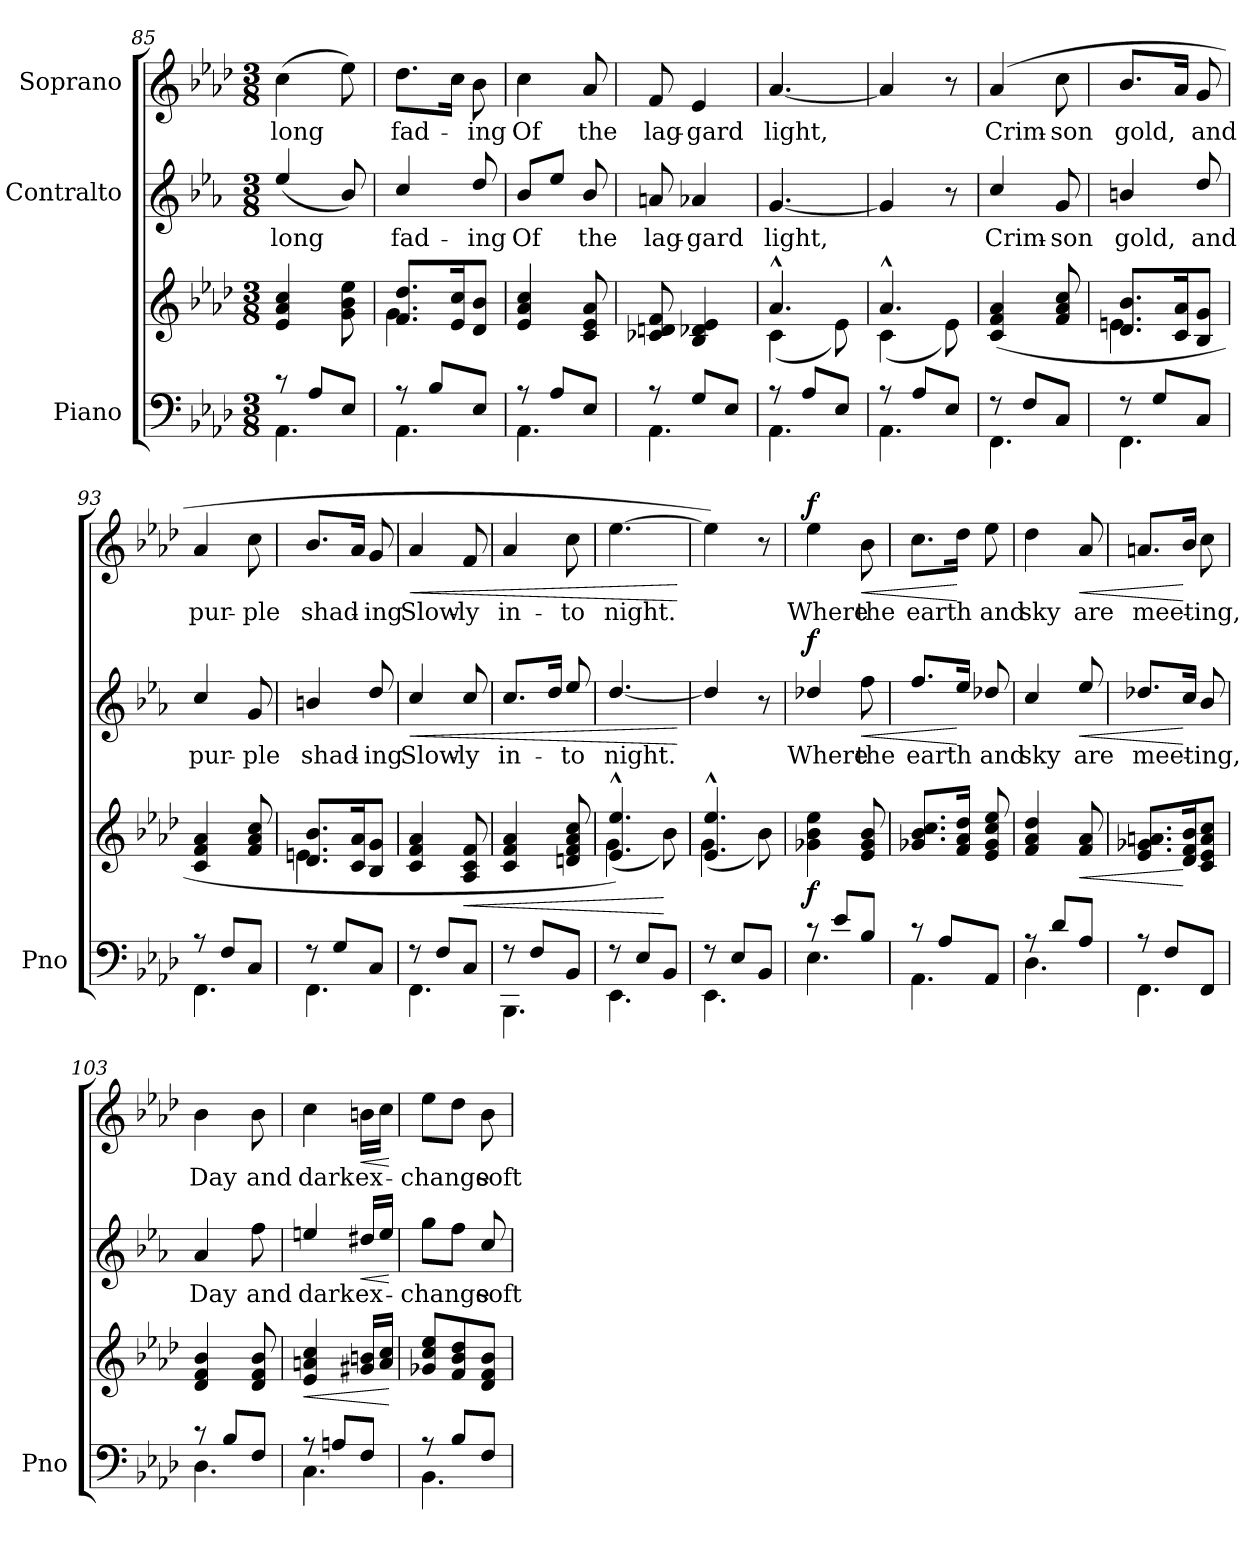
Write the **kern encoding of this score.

**kern	**kern	**dynam	**kern	**text	**dynam	**kern	**text	**dynam
*part3	*part3	*part3	*part2	*part2	*part2	*part1	*part1	*part1
*staff4	*staff3	*staff3/4	*staff2	*staff2	*staff2	*staff1	*staff1	*staff1
*I"Piano	*	*	*I"Contralto	*	*	*I"Soprano	*	*
*I'Pno	*	*	*	*	*	*	*	*
*clefF4	*clefG2	*	*clefG2	*	*	*clefG2	*	*
*	*	*	*ITrd4c7	*	*	*	*	*
*k[b-e-a-d-]	*k[b-e-a-d-]	*	*k[b-e-a-d-]	*	*	*k[b-e-a-d-]	*	*
*M3/8	*M3/8	*	*M3/8	*	*	*M3/8	*	*
=85	=85	=85	=85	=85	=85	=85	=85	=85
*^	*	*	*	*	*	*	*	*
8r	4.AA-\	4e-/ 4a-/ 4cc/	.	(4a-/	long	.	(4cc\	long	.
8A-/L	.	.	.	.	.	.	.	.	.
8E-/J	.	8g\ 8b-\ 8ee-\	.	8e-/)	.	.	8ee-\)	.	.
=86	=86	=86	=86	=86	=86	=86	=86	=86	=86
*	*	*^	*	*	*	*	*	*	*
8r	4.AA-\	8.f/ 8.dd-/L	4.g\	.	4f/	fad-	.	8.dd-\L	fad-	.
8B-/L	.	.	.	.	.	.	.	.	.	.
.	.	16e-/ 16cc/K	.	.	.	.	.	16cc\Jk	.	.
8E-/J	.	8d-/ 8b-/J	.	.	8g/	-ing	.	8b-\	-ing	.
*	*	*v	*v	*	*	*	*	*	*	*
=87	=87	=87	=87	=87	=87	=87	=87	=87	=87
8r	4.AA-\	4e-/ 4a-/ 4cc/	.	8e-/L	Of	.	4cc\	Of	.
8A-/L	.	.	.	8a-/J	.	.	.	.	.
8E-/J	.	8c/ 8e-/ 8a-/	.	8e-/	the	.	8a-/	the	.
=88	=88	=88	=88	=88	=88	=88	=88	=88	=88
8r	4.AA-\	8c-X/ 8dn/ 8f/	.	8dn/	lag-	.	8f/	lag-	.
8G/L	.	4B-/ 4d-X/ 4e-/	.	4d-X/	-gard	.	4e-/	-gard	.
8E-/J	.	.	.	.	.	.	.	.	.
=89	=89	=89	=89	=89	=89	=89	=89	=89	=89
*	*	*^	*	*	*	*	*	*	*
8r	4.AA-\	4.a-^^/	(4c\	.	[4.c/	light,	.	[4.a-/	light,	.
8A-/L	.	.	.	.	.	.	.	.	.	.
8E-/J	.	.	8e-\)	.	.	.	.	.	.	.
=90	=90	=90	=90	=90	=90	=90	=90	=90	=90	=90
8r	4.AA-\	4.a-^^/	(4c\	.	4c/]	.	.	4a-/]	.	.
8A-/L	.	.	.	.	.	.	.	.	.	.
8E-/J	.	.	8e-\)	.	8r	.	.	8r	.	.
*	*	*v	*v	*	*	*	*	*	*	*
=91	=91	=91	=91	=91	=91	=91	=91	=91	=91
8r	4.FF\	(4c/ 4f/ 4a-/	.	4f/	Crim-	.	(4a-/	Crim-	.
8F/L	.	.	.	.	.	.	.	.	.
8C/J	.	8f/ 8a-/ 8cc/	.	8c/	-son	.	8cc\	-son	.
=92	=92	=92	=92	=92	=92	=92	=92	=92	=92
*	*	*^	*	*	*	*	*	*	*
8r	4.FF\	8.d-/ 8.b-/L	4.en\	.	4en/	gold,	.	8.b-/L	gold,	.
8G/L	.	.	.	.	.	.	.	.	.	.
.	.	16c/ 16a-/K	.	.	.	.	.	16a-/Jk	.	.
8C/J	.	8B-/ 8g/J	.	.	8g/	and	.	8g/	and	.
*	*	*v	*v	*	*	*	*	*	*	*
=93	=93	=93	=93	=93	=93	=93	=93	=93	=93
8r	4.FF\	4c/ 4f/ 4a-/	.	4f/	pur-	.	4a-/	pur-	.
8F/L	.	.	.	.	.	.	.	.	.
8C/J	.	8f/ 8a-/ 8cc/	.	8c/	-ple	.	8cc\	-ple	.
=94	=94	=94	=94	=94	=94	=94	=94	=94	=94
*	*	*^	*	*	*	*	*	*	*
8r	4.FF\	8.d-/ 8.b-/L	4.en\	.	4en/	shad-	.	8.b-/L	shad-	.
8G/L	.	.	.	.	.	.	.	.	.	.
.	.	16c/ 16a-/K	.	.	.	.	.	16a-/Jk	.	.
8C/J	.	8B-/ 8g/J	.	.	8g/	-ing	.	8g/	-ing	.
*	*	*v	*v	*	*	*	*	*	*	*
=95	=95	=95	=95	=95	=95	=95	=95	=95	=95
!	!	!	!	!	!	!LO:HP:b	!	!	!LO:HP:b
8r	4.FF\	4c/ 4f/ 4a-/	.	4f/	Slow-	<	4a-/	Slow-	<
8F/L	.	.	.	.	.	.	.	.	.
!	!	!	!LO:HP:b	!	!	!	!	!	!
8C/J	.	8A-/ 8c/ 8f/	<	8f/	-ly	.	8f/	-ly	.
=96	=96	=96	=96	=96	=96	=96	=96	=96	=96
8r	4.BBB-\	4c/ 4f/ 4a-/	.	8.f/L	in-	.	4a-/	in-	.
8F/L	.	.	.	.	.	.	.	.	.
.	.	.	.	16g/Jk	.	.	.	.	.
8BB-/J	.	8dn/ 8f/ 8a-/ 8cc/	.	8a-/	-to	.	8cc\	-to	.
=97	=97	=97	=97	=97	=97	=97	=97	=97	=97
*	*	*^	*	*	*	*	*	*	*
8r	4.EE-\	4.e-/^^ 4.ee-/^^)	(4g\	.	[4.g/	night.	.	[4.ee-\	night.	.
8E-/L	.	.	.	.	.	.	.	.	.	.
8BB-/J	.	.	8b-\)	[	.	.	.	.	.	.
*v	*v	*	*	*	*	*	*	*	*	*
*	*v	*v	*	*	*	*	*	*	*
.	.	.	.	.	[	.	.	[
=98	=98	=98	=98	=98	=98	=98	=98	=98
*^	*^	*	*	*	*	*	*	*
8r	4.EE-\	4.e-/^^ 4.ee-/^^	(4g\	.	4g/]	.	.	4ee-\])	.	.
8E-/L	.	.	.	.	.	.	.	.	.	.
8BB-/J	.	.	8b-\)	.	8r	.	.	8r	.	.
=99	=99	=99	=99	=99	=99	=99	=99	=99	=99	=99
!	!	!	!	!LO:DY:b	!	!	!LO:DY:a	!	!	!LO:DY:a
*	*	*v	*v	*	*	*	*	*	*	*
8r	4.E-\	4g-X\ 4b-\ 4ee-\	f	4g-X/	Where	f	4ee-\	Where	f
8e-/L	.	.	.	.	.	.	.	.	.
!	!	!	!	!	!	!LO:HP:b	!	!	!LO:HP:b
8B-/J	.	8e-/ 8g-/ 8b-/	.	8b-\	the	<	8b-\	the	<
=100	=100	=100	=100	=100	=100	=100	=100	=100	=100
8r	4.AA-\	8.g-X/ 8.b-/ 8.cc/L	.	8.b-/L	earth	.	8.cc\L	earth	.
8A-/L	.	.	.	.	.	.	.	.	.
.	.	16f/ 16a-/ 16dd-/Jk	.	16a-/Jk	.	[	16dd-\Jk	.	[
8AA-/J	.	8e-/ 8g-/ 8cc/ 8ee-/	.	8g-X/	and	.	8ee-\	and	.
=101	=101	=101	=101	=101	=101	=101	=101	=101	=101
8r	4.D-\	4f/ 4a-/ 4dd-/	.	4f/	sky	.	4dd-\	sky	.
8d-/L	.	.	.	.	.	.	.	.	.
!	!	!	!LO:HP:b	!	!	!LO:HP:b	!	!	!LO:HP:b
8A-/J	.	8f/ 8a-/	<	8a-/	are	<	8a-/	are	<
=102	=102	=102	=102	=102	=102	=102	=102	=102	=102
8r	4.FF\	8.e-/ 8.g-X/ 8.an/L	.	8.g-X/L	meet-	.	8.an/L	meet-	.
8F/L	.	.	.	.	.	.	.	.	.
.	.	16d-/ 16f/ 16b-/K	[	16f/Jk	.	[	16b-/Jk	.	[
8FF/J	.	8c/ 8e-/ 8a/ 8cc/J	.	8e-/	-ing,	.	8cc\	-ing,	.
=103	=103	=103	=103	=103	=103	=103	=103	=103	=103
8r	4.D-\	4d-/ 4f/ 4b-/	.	4d-/	Day	.	4b-\	Day	.
8B-/L	.	.	.	.	.	.	.	.	.
8F/J	.	8d-/ 8f/ 8b-/	.	8b-\	and	.	8b-\	and	.
=104	=104	=104	=104	=104	=104	=104	=104	=104	=104
!	!	!	!LO:HP:b	!	!	!	!	!	!
8r	4.C\	4e-/ 4an/ 4cc/	<	4an/	dark	.	4cc\	dark	.
8An/L	.	.	.	.	.	.	.	.	.
!	!	!	!	!	!	!LO:HP:b	!	!	!LO:HP:b
8F/J	.	16g#X/ 16bn/LL	.	16g#X/LL	ex-	<	16bn\LL	ex-	<
.	.	16a/ 16cc/JJ	.	16a/JJ	.	.	16cc\JJ	.	.
*v	*v	*	*	*	*	*	*	*	*
.	.	[	.	.	[	.	.	[
=105	=105	=105	=105	=105	=105	=105	=105	=105
*^	*	*	*	*	*	*	*	*
8r	4.BB-\	8g-X/ 8cc/ 8ee-/L	.	8cc\L	-change	.	8ee-\L	-change	.
8B-/L	.	8f/ 8b-/ 8dd-/	.	8b-\J	.	.	8dd-\J	.	.
8F/J	.	8d-/ 8f/ 8b-/J	.	8f/	soft	.	8b-\	soft	.
*v	*v	*	*	*	*	*	*	*	*
=	=	=	=	=	=	=	=	=
*-	*-	*-	*-	*-	*-	*-	*-	*-
